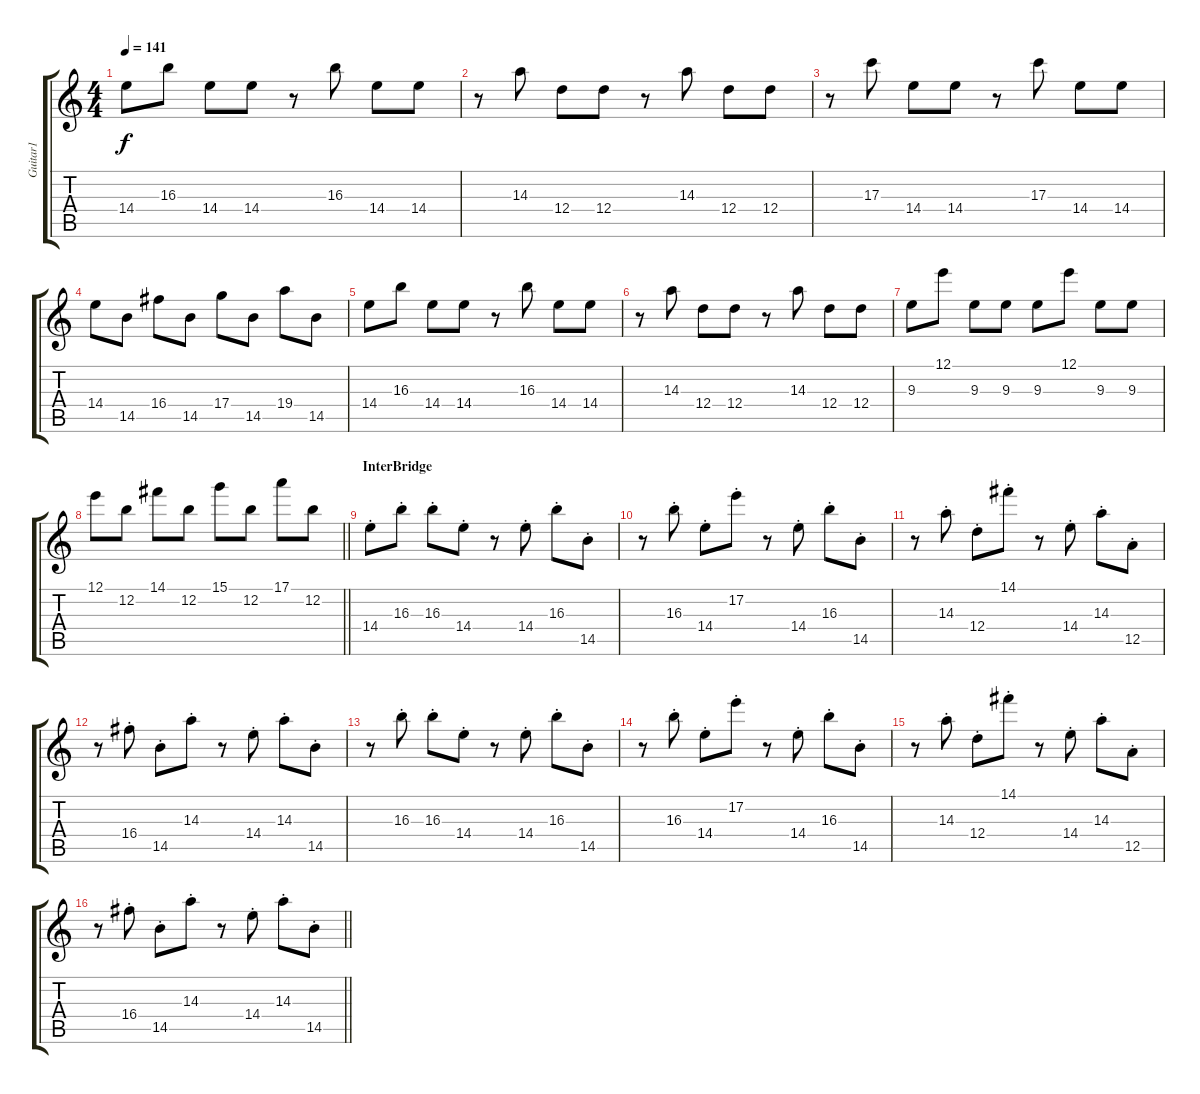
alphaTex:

\track ("Guitar1" "Guitar1") {instrument overdrivenguitar}
\staff {score tabs}
\tuning (E4 B3 G3 D3 A2 E2) {hide}
\ts (4 4)
\tempo 141
\clef g2
\ks c
14.4.8{dy f} 16.3.8 14.4.8 14.4.8 r.8 16.3.8 14.4.8 14.4.8 |
r.8 14.3.8 12.4.8 12.4.8 r.8 14.3.8 12.4.8 12.4.8 |
r.8 17.3.8 14.4.8 14.4.8 r.8 17.3.8 14.4.8 14.4.8 |
14.4.8 14.5.8 16.4.8 14.5.8 17.4.8 14.5.8 19.4.8 14.5.8 |
14.4.8 16.3.8 14.4.8 14.4.8 r.8 16.3.8 14.4.8 14.4.8 |
r.8 14.3.8 12.4.8 12.4.8 r.8 14.3.8 12.4.8 12.4.8 |
9.3.8 12.1.8 9.3.8 9.3.8 9.3.8 12.1.8 9.3.8 9.3.8 |
\barLineRight lightlight
12.1.8 12.2.8 14.1.8 12.2.8 15.1.8 12.2.8 17.1.8 12.2.8 |
\section ("" "InterBridge")
14.4{st}.8 16.3{st}.8 16.3{st}.8 14.4{st}.8 r.8 14.4{st}.8 16.3{st}.8 14.5{st}.8 |
r.8 16.3{st}.8 14.4{st}.8 17.2{st}.8 r.8 14.4{st}.8 16.3{st}.8 14.5{st}.8 |
r.8 14.3{st}.8 12.4{st}.8 14.1{st}.8 r.8 14.4{st}.8 14.3{st}.8 12.5{st}.8 |
r.8 16.4{st}.8 14.5{st}.8 14.3{st}.8 r.8 14.4{st}.8 14.3{st}.8 14.5{st}.8 |
r.8 16.3{st}.8 16.3{st}.8 14.4{st}.8 r.8 14.4{st}.8 16.3{st}.8 14.5{st}.8 |
r.8 16.3{st}.8 14.4{st}.8 17.2{st}.8 r.8 14.4{st}.8 16.3{st}.8 14.5{st}.8 |
r.8 14.3{st}.8 12.4{st}.8 14.1{st}.8 r.8 14.4{st}.8 14.3{st}.8 12.5{st}.8 |
\barLineRight lightlight
r.8 16.4{st}.8 14.5{st}.8 14.3{st}.8 r.8 14.4{st}.8 14.3{st}.8 14.5{st}.8
